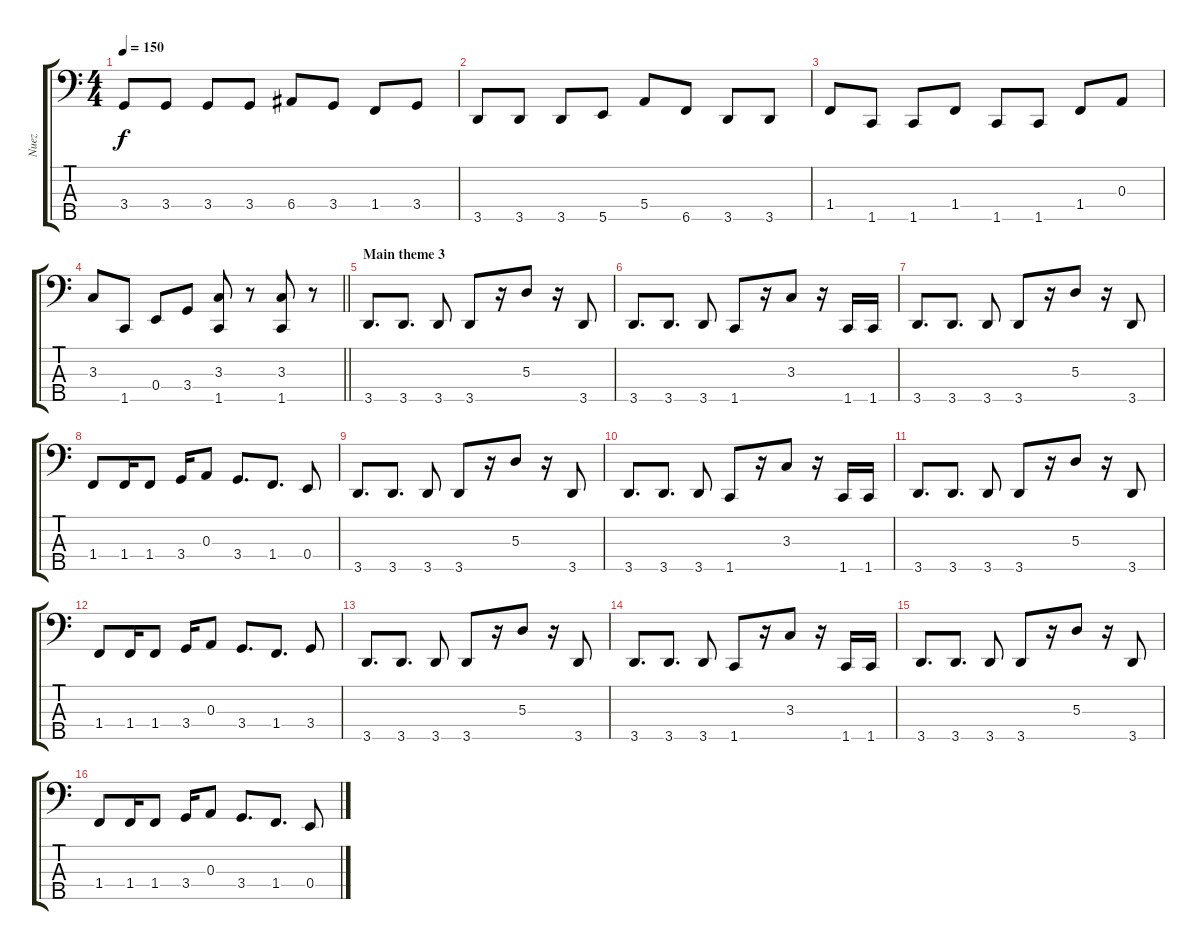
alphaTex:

\track ("Nuez" "Nuez") {instrument electricbassfinger}
\staff {score tabs}
\tuning (G2 D2 A1 E1 B0) {hide}
\ts (4 4)
\tempo 150
\clef f4
\ks c
3.4.8{dy f} 3.4.8 3.4.8 3.4.8 6.4.8 3.4.8 1.4.8 3.4.8 |
3.5.8 3.5.8 3.5.8 5.5.8 5.4.8 6.5.8 3.5.8 3.5.8 |
1.4.8 1.5.8 1.5.8 1.4.8 1.5.8 1.5.8 1.4.8 0.3.8 |
\barLineRight lightlight
3.3.8 1.5.8 0.4.8 3.4.8 (3.3 1.5).8 r.8 (3.3 1.5).8 r.8 |
\section ("" "Main theme 3")
3.5.8{d} 3.5.8{d} 3.5.8 3.5.8 r.16 5.3.8 r.16 3.5.8 |
3.5.8{d} 3.5.8{d} 3.5.8 1.5.8 r.16 3.3.8 r.16 1.5.16 1.5.16 |
3.5.8{d} 3.5.8{d} 3.5.8 3.5.8 r.16 5.3.8 r.16 3.5.8 |
1.4.8 1.4.16 1.4.8 3.4.16 0.3.8 3.4.8{d} 1.4.8{d} 0.4.8 |
3.5.8{d} 3.5.8{d} 3.5.8 3.5.8 r.16 5.3.8 r.16 3.5.8 |
3.5.8{d} 3.5.8{d} 3.5.8 1.5.8 r.16 3.3.8 r.16 1.5.16 1.5.16 |
3.5.8{d} 3.5.8{d} 3.5.8 3.5.8 r.16 5.3.8 r.16 3.5.8 |
1.4.8 1.4.16 1.4.8 3.4.16 0.3.8 3.4.8{d} 1.4.8{d} 3.4.8 |
3.5.8{d} 3.5.8{d} 3.5.8 3.5.8 r.16 5.3.8 r.16 3.5.8 |
3.5.8{d} 3.5.8{d} 3.5.8 1.5.8 r.16 3.3.8 r.16 1.5.16 1.5.16 |
3.5.8{d} 3.5.8{d} 3.5.8 3.5.8 r.16 5.3.8 r.16 3.5.8 |
1.4.8 1.4.16 1.4.8 3.4.16 0.3.8 3.4.8{d} 1.4.8{d} 0.4.8
